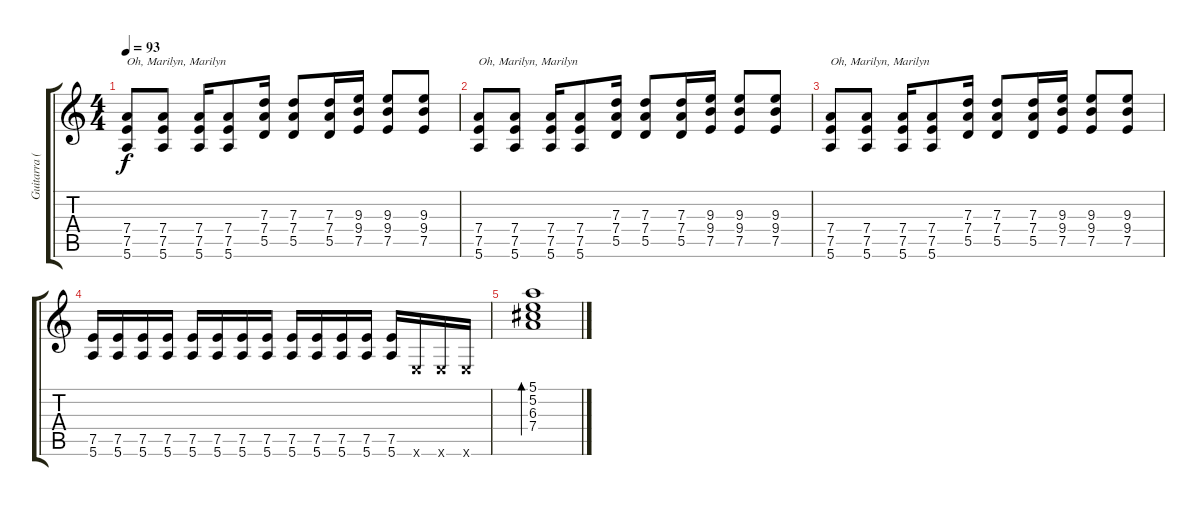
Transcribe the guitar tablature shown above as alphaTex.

\track ("Guitarra (Claudio Narea)" "Guitarra (") {instrument overdrivenguitar}
\staff {score tabs}
\tuning (E4 B3 G3 D3 A2 E2) {hide}
\ts (4 4)
\tempo 93
\clef g2
\ks c
(7.4 7.5 5.6).8{txt "Oh, Marilyn, Marilyn" dy f} (7.4 7.5 5.6).8 (7.4 7.5 5.6).16 (7.4 7.5 5.6).8 (7.3 7.4 5.5).16 (7.3 7.4 5.5).8 (7.3 7.4 5.5).16 (9.3 9.4 7.5).16 (9.3 9.4 7.5).8 (9.3 9.4 7.5).8 |
(7.4 7.5 5.6).8{txt "Oh, Marilyn, Marilyn"} (7.4 7.5 5.6).8 (7.4 7.5 5.6).16 (7.4 7.5 5.6).8 (7.3 7.4 5.5).16 (7.3 7.4 5.5).8 (7.3 7.4 5.5).16 (9.3 9.4 7.5).16 (9.3 9.4 7.5).8 (9.3 9.4 7.5).8 |
(7.4 7.5 5.6).8{txt "Oh, Marilyn, Marilyn"} (7.4 7.5 5.6).8 (7.4 7.5 5.6).16 (7.4 7.5 5.6).8 (7.3 7.4 5.5).16 (7.3 7.4 5.5).8 (7.3 7.4 5.5).16 (9.3 9.4 7.5).16 (9.3 9.4 7.5).8 (9.3 9.4 7.5).8 |
(7.5 5.6).16 (7.5 5.6).16 (7.5 5.6).16 (7.5 5.6).16 (7.5 5.6).16 (7.5 5.6).16 (7.5 5.6).16 (7.5 5.6).16 (7.5 5.6).16 (7.5 5.6).16 (7.5 5.6).16 (7.5 5.6).16 (7.5 5.6).16 0.6{x}.16 0.6{x}.16 0.6{x}.16 |
(5.1 5.2 6.3 7.4).1{bd 480 volume 16 instrument acousticguitarnylon}
